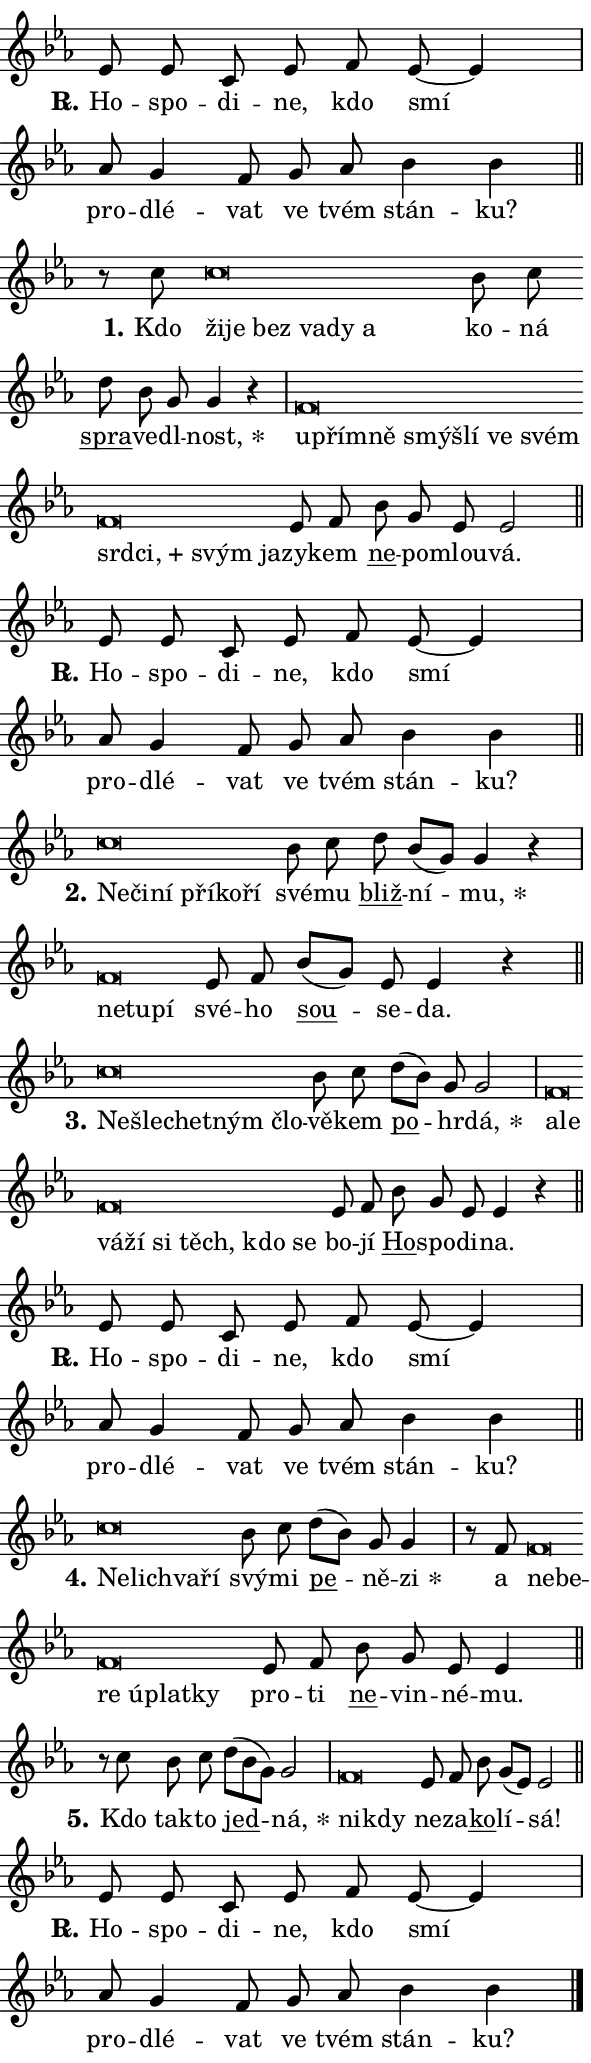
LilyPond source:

\version "2.24.0"
\header { tagline = "" }
\paper {
  indent = 0\cm
  top-margin = 0\cm
  right-margin = 0.13\cm % to fit lyric hyphens
  bottom-margin = 0\cm
  left-margin = 0\cm
  paper-width = 10\cm
  page-breaking = #ly:one-page-breaking
  system-system-spacing.basic-distance = #11
  score-system-spacing.basic-distance = #11
  ragged-last = ##f
}


%% Author: Thomas Morley
%% https://lists.gnu.org/archive/html/lilypond-user/2020-05/msg00002.html
#(define (line-position grob)
"Returns position of @var[grob} in current system:
   @code{'start}, if at first time-step
   @code{'end}, if at last time-step
   @code{'middle} otherwise
"
  (let* ((col (ly:item-get-column grob))
         (ln (ly:grob-object col 'left-neighbor))
         (rn (ly:grob-object col 'right-neighbor))
         (col-to-check-left (if (ly:grob? ln) ln col))
         (col-to-check-right (if (ly:grob? rn) rn col))
         (break-dir-left
           (and
             (ly:grob-property col-to-check-left 'non-musical #f)
             (ly:item-break-dir col-to-check-left)))
         (break-dir-right
           (and
             (ly:grob-property col-to-check-right 'non-musical #f)
             (ly:item-break-dir col-to-check-right))))
        (cond ((eqv? 1 break-dir-left) 'start)
              ((eqv? -1 break-dir-right) 'end)
              (else 'middle))))

#(define (tranparent-at-line-position vctor)
  (lambda (grob)
  "Relying on @code{line-position} select the relevant enry from @var{vctor}.
Used to determine transparency,"
    (case (line-position grob)
      ((end) (not (vector-ref vctor 0)))
      ((middle) (not (vector-ref vctor 1)))
      ((start) (not (vector-ref vctor 2))))))

noteHeadBreakVisibility =
#(define-music-function (break-visibility)(vector?)
"Makes @code{NoteHead}s transparent relying on @var{break-visibility}"
#{
  \override NoteHead.transparent =
    #(tranparent-at-line-position break-visibility)
#})

#(define delete-ledgers-for-transparent-note-heads
  (lambda (grob)
    "Reads whether a @code{NoteHead} is transparent.
If so this @code{NoteHead} is removed from @code{'note-heads} from
@var{grob}, which is supposed to be @code{LedgerLineSpanner}.
As a result ledgers are not printed for this @code{NoteHead}"
    (let* ((nhds-array (ly:grob-object grob 'note-heads))
           (nhds-list
             (if (ly:grob-array? nhds-array)
                 (ly:grob-array->list nhds-array)
                 '()))
           ;; Relies on the transparent-property being done before
           ;; Staff.LedgerLineSpanner.after-line-breaking is executed.
           ;; This is fragile ...
           (to-keep
             (remove
               (lambda (nhd)
                 (ly:grob-property nhd 'transparent #f))
               nhds-list)))
      ;; TODO find a better method to iterate over grob-arrays, similiar
      ;; to filter/remove etc for lists
      ;; For now rebuilt from scratch
      (set! (ly:grob-object grob 'note-heads)  '())
      (for-each
        (lambda (nhd)
          (ly:pointer-group-interface::add-grob grob 'note-heads nhd))
        to-keep))))

squashNotes = {
  \override NoteHead.X-extent = #'(-0.2 . 0.2)
  \override NoteHead.Y-extent = #'(-0.75 . 0)
  \override NoteHead.stencil =
    #(lambda (grob)
       (let ((pos (ly:grob-property grob 'staff-position)))
         (begin
           (if (< pos -7) (display "ERROR: Lower brevis then expected\n") (display ""))
           (if (<= pos -6) ly:text-interface::print ly:note-head::print))))
}
unSquashNotes = {
  \revert NoteHead.X-extent
  \revert NoteHead.Y-extent
  \revert NoteHead.stencil
}

hideNotes = \noteHeadBreakVisibility #begin-of-line-visible
unHideNotes = \noteHeadBreakVisibility #all-visible

% work-around for resetting accidentals
% https://lilypond.org/doc/v2.23/Documentation/notation/displaying-rhythms#unmetered-music
cadenzaMeasure = {
  \cadenzaOff
  \partial 1024 s1024
  \cadenzaOn
}

#(define-markup-command (accent layout props text) (markup?)
  "Underline accented syllable"
  (interpret-markup layout props
    #{\markup \override #'(offset . 4.3) \underline { #text }#}))

responsum = \markup \concat {
  "R" \hspace #-1.05 \path #0.1 #'((moveto 0 0.07) (lineto 0.9 0.8)) \hspace #0.05 "."
}

spaceSize = #0.6828661417322834 % exact space size for TeX Gyre Schola

\layout {
  \context {
    \Staff
    \remove "Time_signature_engraver"
    \override LedgerLineSpanner.after-line-breaking = #delete-ledgers-for-transparent-note-heads
  }
  \context {
    \Lyrics {
      \override LyricSpace.minimum-distance = \spaceSize
      \override LyricText.font-name = #"TeX Gyre Schola"
      \override LyricText.font-size = 1
      \override StanzaNumber.font-name = #"TeX Gyre Schola Bold"
      \override StanzaNumber.font-size = 1
    }
  }
  \context {
    \Score 
    \override NoteHead.text =
      #(lambda (grob) 
        (let ((pos (ly:grob-property grob 'staff-position)))
          #{\markup {
            \combine
              \halign #-0.55 \raise #(if (= pos -6) 0 0.5) \override #'(thickness . 2) \draw-line #'(3.2 . 0)
              \musicglyph "noteheads.sM1"
          }#}))
  }
}

% magnetic-lyrics.ily
%
%   written by
%     Jean Abou Samra <jean@abou-samra.fr>
%     Werner Lemberg <wl@gnu.org>
%
%   adapted by
%     Jiri Hon <jiri.hon@gmail.com>
%
% Version 2022-Apr-15

% https://www.mail-archive.com/lilypond-user@gnu.org/msg149350.html

#(define (Left_hyphen_pointer_engraver context)
   "Collect syllable-hyphen-syllable occurrences in lyrics and store
them in properties.  This engraver only looks to the left.  For
example, if the lyrics input is @code{foo -- bar}, it does the
following.

@itemize @bullet
@item
Set the @code{text} property of the @code{LyricHyphen} grob between
@q{foo} and @q{bar} to @code{foo}.

@item
Set the @code{left-hyphen} property of the @code{LyricText} grob with
text @q{foo} to the @code{LyricHyphen} grob between @q{foo} and
@q{bar}.
@end itemize

Use this auxiliary engraver in combination with the
@code{lyric-@/text::@/apply-@/magnetic-@/offset!} hook."
   (let ((hyphen #f)
         (text #f))
     (make-engraver
      (acknowledgers
       ((lyric-syllable-interface engraver grob source-engraver)
        (set! text grob)))
      (end-acknowledgers
       ((lyric-hyphen-interface engraver grob source-engraver)
        ;(when (not (grob::has-interface grob 'lyric-space-interface))
          (set! hyphen grob)));)
      ((stop-translation-timestep engraver)
       (when (and text hyphen)
         (ly:grob-set-object! text 'left-hyphen hyphen))
       (set! text #f)
       (set! hyphen #f)))))

#(define (lyric-text::apply-magnetic-offset! grob)
   "If the space between two syllables is less than the value in
property @code{LyricText@/.details@/.squash-threshold}, move the right
syllable to the left so that it gets concatenated with the left
syllable.

Use this function as a hook for
@code{LyricText@/.after-@/line-@/breaking} if the
@code{Left_@/hyphen_@/pointer_@/engraver} is active."
   (let ((hyphen (ly:grob-object grob 'left-hyphen #f)))
     (when hyphen
       (let ((left-text (ly:spanner-bound hyphen LEFT)))
         (when (grob::has-interface left-text 'lyric-syllable-interface)
           (let* ((common (ly:grob-common-refpoint grob left-text X))
                  (this-x-ext (ly:grob-extent grob common X))
                  (left-x-ext
                   (begin
                     ;; Trigger magnetism for left-text.
                     (ly:grob-property left-text 'after-line-breaking)
                     (ly:grob-extent left-text common X)))
                  ;; `delta` is the gap width between two syllables.
                  (delta (- (interval-start this-x-ext)
                            (interval-end left-x-ext)))
                  (details (ly:grob-property grob 'details))
                  (threshold (assoc-get 'squash-threshold details 0.2)))
             (when (< delta threshold)
               (let* (;; We have to manipulate the input text so that
                      ;; ligatures crossing syllable boundaries are not
                      ;; disabled.  For languages based on the Latin
                      ;; script this is essentially a beautification.
                      ;; However, for non-Western scripts it can be a
                      ;; necessity.
                      (lt (ly:grob-property left-text 'text))
                      (rt (ly:grob-property grob 'text))
                      (is-space (grob::has-interface hyphen 'lyric-space-interface))
                      (space (if is-space " " ""))
                      (extra-delta (if is-space spaceSize 0))
                      ;; Append new syllable.
                      (ltrt-space (if (and (string? lt) (string? rt))
                                (string-append lt space rt)
                                (make-concat-markup (list lt space rt))))
                      ;; Right-align `ltrt` to the right side.
                      (ltrt-space-markup (grob-interpret-markup
                               grob
                               (make-translate-markup
                                (cons (interval-length this-x-ext) 0)
                                (make-right-align-markup ltrt-space)))))
                 (begin
                   ;; Don't print `left-text`.
                   (ly:grob-set-property! left-text 'stencil #f)
                   ;; Set text and stencil (which holds all collected
                   ;; syllables so far) and shift it to the left.
                   (ly:grob-set-property! grob 'text ltrt-space)
                   (ly:grob-set-property! grob 'stencil ltrt-space-markup)
                   (ly:grob-translate-axis! grob (- (- delta extra-delta)) X))))))))))


#(define (lyric-hyphen::displace-bounds-first grob)
   ;; Make very sure this callback isn't triggered too early.
   (let ((left (ly:spanner-bound grob LEFT))
         (right (ly:spanner-bound grob RIGHT)))
     (ly:grob-property left 'after-line-breaking)
     (ly:grob-property right 'after-line-breaking)
     (ly:lyric-hyphen::print grob)))

squashThreshold = #0.4

\layout {
  \context {
    \Lyrics
    \consists #Left_hyphen_pointer_engraver
    \override LyricText.after-line-breaking =
      #lyric-text::apply-magnetic-offset!
    \override LyricHyphen.stencil = #lyric-hyphen::displace-bounds-first
    \override LyricText.details.squash-threshold = \squashThreshold
    \override LyricHyphen.minimum-distance = 0
    \override LyricHyphen.minimum-length = \squashThreshold
  }
}

squashText = \override LyricText.details.squash-threshold = 9999
unSquashText = \override LyricText.details.squash-threshold = \squashThreshold

leftText = \override LyricText.self-alignment-X = #LEFT
unLeftText = \revert LyricText.self-alignment-X

starOffset = #(lambda (grob) 
                (let ((x_offset (ly:self-alignment-interface::aligned-on-x-parent grob)))
                  (if (= x_offset 0) 0 (+ x_offset 1.2))))

star = #(define-music-function (syllable)(string?)
"Append star separator at the end of a syllable"
#{
  \once \override LyricText.X-offset = #starOffset
  \lyricmode { \markup {
    #syllable
    \override #'((font-name . "TeX Gyre Schola Bold")) \hspace #0.2 \lower #0.65 \larger "*"
  } }
#})

starAccent = #(define-music-function (syllable)(string?)
"Append star separator at the end of a syllable and make accent"
#{
  \once \override LyricText.X-offset = #starOffset
  \lyricmode { \markup {
    \accent #syllable
    \override #'((font-name . "TeX Gyre Schola Bold")) \hspace #0.2 \lower #0.65 \larger "*"
  } }
#})

breath = #(define-music-function (syllable)(string?)
"Append breathing indicator at the end of a syllable"
#{
  \lyricmode { \markup { #syllable "+" } }
#})

optionalBreath = #(define-music-function (syllable)(string?)
"Append optional breathing indicator at the end of a syllable"
#{
  \lyricmode { \markup { #syllable "(+)" } }
#})


\score {
    <<
        \new Voice = "melody" { \cadenzaOn \key es \major \relative { es'8 es c es \bar "" f es~ es4 \cadenzaMeasure \bar "|" as8 g4 f8 \bar "" g as bes4 bes \cadenzaMeasure \bar "||" \break } }
        \new Lyrics \lyricsto "melody" { \lyricmode { \set stanza = \responsum
Ho -- spo -- di -- ne, kdo smí pro -- dlé -- vat ve tvém stán -- ku? } }
    >>
    \layout {}
}

\score {
    <<
        \new Voice = "melody" { \cadenzaOn \key es \major \relative { r8 c''8 \squashNotes c\breve*1/16 \hideNotes \breve*1/16 \bar "" \breve*1/16 \bar "" \breve*1/16 \bar "" \breve*1/16 \breve*1/16 \bar "" \unHideNotes \unSquashNotes bes8 c \bar "" d bes g g4 r \cadenzaMeasure \bar "|" \squashNotes f\breve*1/16 \hideNotes \breve*1/16 \bar "" \breve*1/16 \bar "" \breve*1/16 \bar "" \breve*1/16 \bar "" \breve*1/16 \bar "" \breve*1/16 \bar "" \breve*1/16 \bar "" \breve*1/16 \bar "" \breve*1/16 \breve*1/16 \bar "" \unHideNotes \unSquashNotes es8 f \bar "" bes g es es2 \cadenzaMeasure \bar "||" \break } }
        \new Lyrics \lyricsto "melody" { \lyricmode { \set stanza = "1."
Kdo \leftText ži -- \squashText je bez va -- dy a \unLeftText \unSquashText ko -- ná \markup \accent spra -- ve -- dl -- \star nost, \leftText u -- \squashText přím -- ně smý -- šlí ve svém srd -- \breath "ci," svým ja -- \unLeftText \unSquashText zy -- kem \markup \accent ne -- po -- mlou -- vá. } }
    >>
    \layout {}
}

\score {
    <<
        \new Voice = "melody" { \cadenzaOn \key es \major \relative { es'8 es c es \bar "" f es~ es4 \cadenzaMeasure \bar "|" as8 g4 f8 \bar "" g as bes4 bes \cadenzaMeasure \bar "||" \break } }
        \new Lyrics \lyricsto "melody" { \lyricmode { \set stanza = \responsum
Ho -- spo -- di -- ne, kdo smí pro -- dlé -- vat ve tvém stán -- ku? } }
    >>
    \layout {}
}

\score {
    <<
        \new Voice = "melody" { \cadenzaOn \key es \major \relative { \squashNotes c''\breve*1/16 \hideNotes \breve*1/16 \bar "" \breve*1/16 \bar "" \breve*1/16 \bar "" \breve*1/16 \breve*1/16 \bar "" \unHideNotes \unSquashNotes bes8 c \bar "" d bes[( g)] g4 r \cadenzaMeasure \bar "|" \squashNotes f\breve*1/16 \hideNotes \breve*1/16 \breve*1/16 \bar "" \unHideNotes \unSquashNotes es8 f \bar "" bes[( g)] es es4 r \cadenzaMeasure \bar "||" \break } }
        \new Lyrics \lyricsto "melody" { \lyricmode { \set stanza = "2."
\leftText Ne -- \squashText či -- ní pří -- ko -- ří \unLeftText \unSquashText své -- mu \markup \accent bliž -- ní -- \star mu, \leftText ne -- \squashText tu -- pí \unLeftText \unSquashText své -- ho \markup \accent sou -- se -- da. } }
    >>
    \layout {}
}

\score {
    <<
        \new Voice = "melody" { \cadenzaOn \key es \major \relative { \squashNotes c''\breve*1/16 \hideNotes \breve*1/16 \bar "" \breve*1/16 \bar "" \breve*1/16 \breve*1/16 \bar "" \unHideNotes \unSquashNotes bes8 c \bar "" d[( bes)] g g2 \cadenzaMeasure \bar "|" \squashNotes f\breve*1/16 \hideNotes \breve*1/16 \bar "" \breve*1/16 \bar "" \breve*1/16 \bar "" \breve*1/16 \bar "" \breve*1/16 \bar "" \breve*1/16 \breve*1/16 \bar "" \unHideNotes \unSquashNotes es8 f \bar "" bes g es es4 r \cadenzaMeasure \bar "||" \break } }
        \new Lyrics \lyricsto "melody" { \lyricmode { \set stanza = "3."
\leftText Ne -- \squashText šle -- chet -- ným člo -- \unLeftText \unSquashText vě -- kem \markup \accent po -- hr -- \star dá, \leftText a -- \squashText le vá -- ží si těch, kdo se \unLeftText \unSquashText bo -- jí \markup \accent Ho -- spo -- di -- na. } }
    >>
    \layout {}
}

\score {
    <<
        \new Voice = "melody" { \cadenzaOn \key es \major \relative { es'8 es c es \bar "" f es~ es4 \cadenzaMeasure \bar "|" as8 g4 f8 \bar "" g as bes4 bes \cadenzaMeasure \bar "||" \break } }
        \new Lyrics \lyricsto "melody" { \lyricmode { \set stanza = \responsum
Ho -- spo -- di -- ne, kdo smí pro -- dlé -- vat ve tvém stán -- ku? } }
    >>
    \layout {}
}

\score {
    <<
        \new Voice = "melody" { \cadenzaOn \key es \major \relative { \squashNotes c''\breve*1/16 \hideNotes \breve*1/16 \breve*1/16 \bar "" \unHideNotes \unSquashNotes bes8 c \bar "" d[( bes)] g g4 \cadenzaMeasure \bar "|" r8 f8 \squashNotes f\breve*1/16 \hideNotes \breve*1/16 \bar "" \breve*1/16 \bar "" \breve*1/16 \bar "" \breve*1/16 \breve*1/16 \bar "" \unHideNotes \unSquashNotes es8 f \bar "" bes g es es4 \cadenzaMeasure \bar "||" \break } }
        \new Lyrics \lyricsto "melody" { \lyricmode { \set stanza = "4."
\leftText Ne -- \squashText lichva -- ří \unLeftText \unSquashText svý -- mi \markup \accent pe -- ně -- \star zi a \leftText ne -- \squashText be -- re ú -- plat -- ky \unLeftText \unSquashText pro -- ti \markup \accent ne -- vin -- né -- mu. } }
    >>
    \layout {}
}

\score {
    <<
        \new Voice = "melody" { \cadenzaOn \key es \major \relative { r8 c''8 bes8 c \bar "" d[( bes g)] g2 \cadenzaMeasure \bar "|" \squashNotes f\breve*1/16 \hideNotes \breve*1/16 \bar "" \unHideNotes \unSquashNotes es8 f \bar "" bes g[( es)] es2 \cadenzaMeasure \bar "||" \break } }
        \new Lyrics \lyricsto "melody" { \lyricmode { \set stanza = "5."
Kdo tak -- to \markup \accent jed -- \star ná, \leftText ni -- \squashText kdy \unLeftText \unSquashText ne -- za -- \markup \accent ko -- lí -- sá! } }
    >>
    \layout {}
}

\score {
    <<
        \new Voice = "melody" { \cadenzaOn \key es \major \relative { es'8 es c es \bar "" f es~ es4 \cadenzaMeasure \bar "|" as8 g4 f8 \bar "" g as bes4 bes \cadenzaMeasure \bar "||" \break } \bar "|." }
        \new Lyrics \lyricsto "melody" { \lyricmode { \set stanza = \responsum
Ho -- spo -- di -- ne, kdo smí pro -- dlé -- vat ve tvém stán -- ku? } }
    >>
    \layout {}
}
